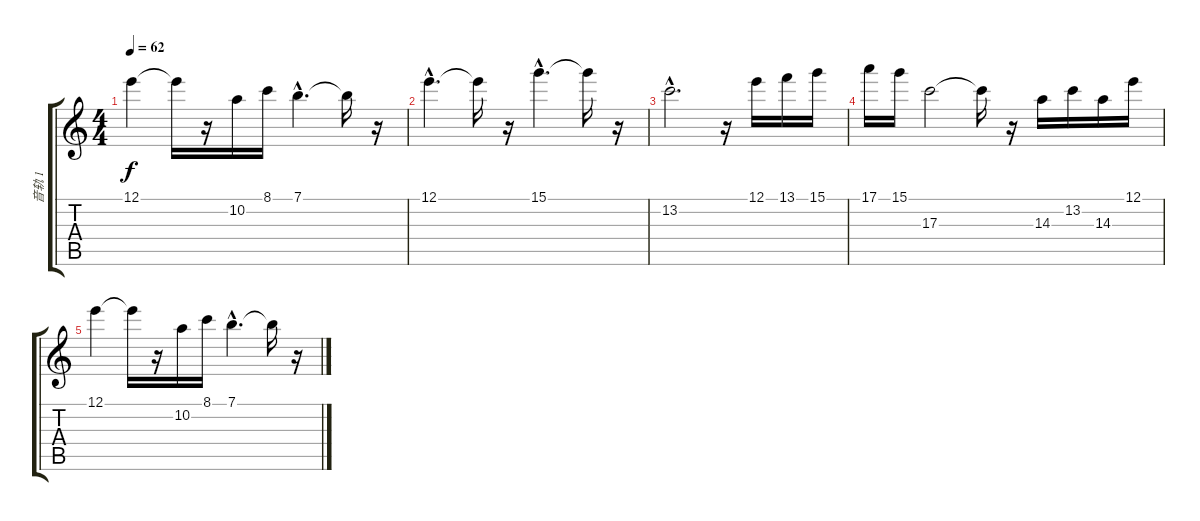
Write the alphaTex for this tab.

\track ("音轨 1" "音轨 1") {instrument overdrivenguitar}
\staff {score tabs}
\tuning (E4 B3 G3 D3 A2 E2) {hide}
\ts (4 4)
\tempo 62
\clef g2
\ks c
12.1.4{dy f} 12.1{t}.16 r.16 10.2.16 8.1.16 7.1{hac}.4{d} 7.1{t}.16 r.16 |
12.1{hac}.4{d} 12.1{t}.16 r.16 15.1{hac}.4{d} 15.1{t}.16 r.16 |
13.2{hac}.2{d} r.16 12.1.16 13.1.16 15.1.16 |
17.1.16 15.1.16 17.3.2 17.3{t}.16 r.16 14.3.16 13.2.16 14.3.16 12.1.16 |
12.1.4 12.1{t}.16 r.16 10.2.16 8.1.16 7.1{hac}.4{d} 7.1{t}.16 r.16
